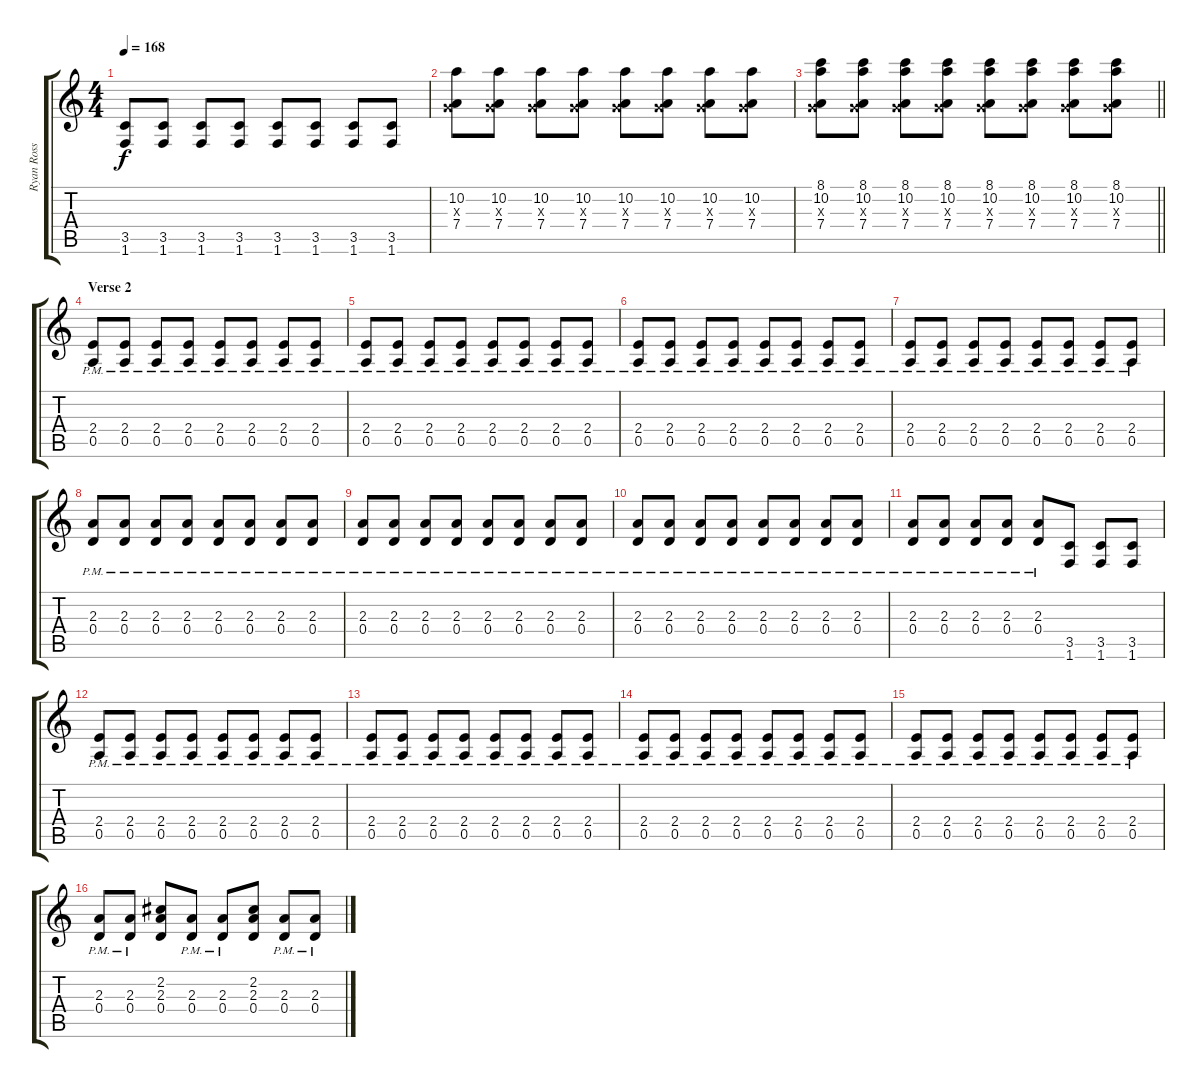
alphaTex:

\track ("Ryan Ross" "Ryan Ross") {instrument overdrivenguitar}
\staff {score tabs}
\tuning (E4 B3 G3 D3 A2 E2) {hide}
\ts (4 4)
\tempo 168
\clef g2
\ks c
(3.5 1.6).8{dy f} (3.5 1.6).8 (3.5 1.6).8 (3.5 1.6).8 (3.5 1.6).8 (3.5 1.6).8 (3.5 1.6).8 (3.5 1.6).8 |
(10.2 0.3{x} 7.4).8 (10.2 0.3{x} 7.4).8 (10.2 0.3{x} 7.4).8 (10.2 0.3{x} 7.4).8 (10.2 0.3{x} 7.4).8 (10.2 0.3{x} 7.4).8 (10.2 0.3{x} 7.4).8 (10.2 0.3{x} 7.4).8 |
\barLineRight lightlight
(8.1 10.2 0.3{x} 7.4).8 (8.1 10.2 0.3{x} 7.4).8 (8.1 10.2 0.3{x} 7.4).8 (8.1 10.2 0.3{x} 7.4).8 (8.1 10.2 0.3{x} 7.4).8 (8.1 10.2 0.3{x} 7.4).8 (8.1 10.2 0.3{x} 7.4).8 (8.1 10.2 0.3{x} 7.4).8 |
\section ("" "Verse 2")
(2.4{pm} 0.5{pm}).8{instrument distortionguitar} (2.4{pm} 0.5{pm}).8 (2.4{pm} 0.5{pm}).8 (2.4{pm} 0.5{pm}).8 (2.4{pm} 0.5{pm}).8 (2.4{pm} 0.5{pm}).8 (2.4{pm} 0.5{pm}).8 (2.4{pm} 0.5{pm}).8 |
(2.4{pm} 0.5{pm}).8 (2.4{pm} 0.5{pm}).8 (2.4{pm} 0.5{pm}).8 (2.4{pm} 0.5{pm}).8 (2.4{pm} 0.5{pm}).8 (2.4{pm} 0.5{pm}).8 (2.4{pm} 0.5{pm}).8 (2.4{pm} 0.5{pm}).8 |
(2.4{pm} 0.5{pm}).8 (2.4{pm} 0.5{pm}).8 (2.4{pm} 0.5{pm}).8 (2.4{pm} 0.5{pm}).8 (2.4{pm} 0.5{pm}).8 (2.4{pm} 0.5{pm}).8 (2.4{pm} 0.5{pm}).8 (2.4{pm} 0.5{pm}).8 |
(2.4{pm} 0.5{pm}).8 (2.4{pm} 0.5{pm}).8 (2.4{pm} 0.5{pm}).8 (2.4{pm} 0.5{pm}).8 (2.4{pm} 0.5{pm}).8 (2.4{pm} 0.5{pm}).8 (2.4{pm} 0.5{pm}).8 (2.4{pm} 0.5{pm}).8 |
(2.3 0.4{pm}).8 (2.3 0.4{pm}).8 (2.3 0.4{pm}).8 (2.3 0.4{pm}).8 (2.3 0.4{pm}).8 (2.3 0.4{pm}).8 (2.3 0.4{pm}).8 (2.3 0.4{pm}).8 |
(2.3 0.4{pm}).8 (2.3 0.4{pm}).8 (2.3 0.4{pm}).8 (2.3 0.4{pm}).8 (2.3 0.4{pm}).8 (2.3 0.4{pm}).8 (2.3 0.4{pm}).8 (2.3 0.4{pm}).8 |
(2.3 0.4{pm}).8 (2.3 0.4{pm}).8 (2.3 0.4{pm}).8 (2.3 0.4{pm}).8 (2.3 0.4{pm}).8 (2.3 0.4{pm}).8 (2.3 0.4{pm}).8 (2.3 0.4{pm}).8 |
(2.3 0.4{pm}).8 (2.3 0.4{pm}).8 (2.3 0.4{pm}).8 (2.3 0.4{pm}).8 (2.3 0.4{pm}).8 (3.5 1.6).8 (3.5 1.6).8 (3.5 1.6).8 |
(2.4{pm} 0.5{pm}).8 (2.4{pm} 0.5{pm}).8 (2.4{pm} 0.5{pm}).8 (2.4{pm} 0.5{pm}).8 (2.4{pm} 0.5{pm}).8 (2.4{pm} 0.5{pm}).8 (2.4{pm} 0.5{pm}).8 (2.4{pm} 0.5{pm}).8 |
(2.4{pm} 0.5{pm}).8 (2.4{pm} 0.5{pm}).8 (2.4{pm} 0.5{pm}).8 (2.4{pm} 0.5{pm}).8 (2.4{pm} 0.5{pm}).8 (2.4{pm} 0.5{pm}).8 (2.4{pm} 0.5{pm}).8 (2.4{pm} 0.5{pm}).8 |
(2.4{pm} 0.5{pm}).8 (2.4{pm} 0.5{pm}).8 (2.4{pm} 0.5{pm}).8 (2.4{pm} 0.5{pm}).8 (2.4{pm} 0.5{pm}).8 (2.4{pm} 0.5{pm}).8 (2.4{pm} 0.5{pm}).8 (2.4{pm} 0.5{pm}).8 |
(2.4{pm} 0.5{pm}).8 (2.4{pm} 0.5{pm}).8 (2.4{pm} 0.5{pm}).8 (2.4{pm} 0.5{pm}).8 (2.4{pm} 0.5{pm}).8 (2.4{pm} 0.5{pm}).8 (2.4{pm} 0.5{pm}).8 (2.4{pm} 0.5{pm}).8 |
(2.3 0.4{pm}).8 (2.3 0.4{pm}).8 (2.2 2.3 0.4).8 (2.3 0.4{pm}).8 (2.3 0.4{pm}).8 (2.2 2.3 0.4).8 (2.3 0.4{pm}).8 (2.3 0.4{pm}).8
